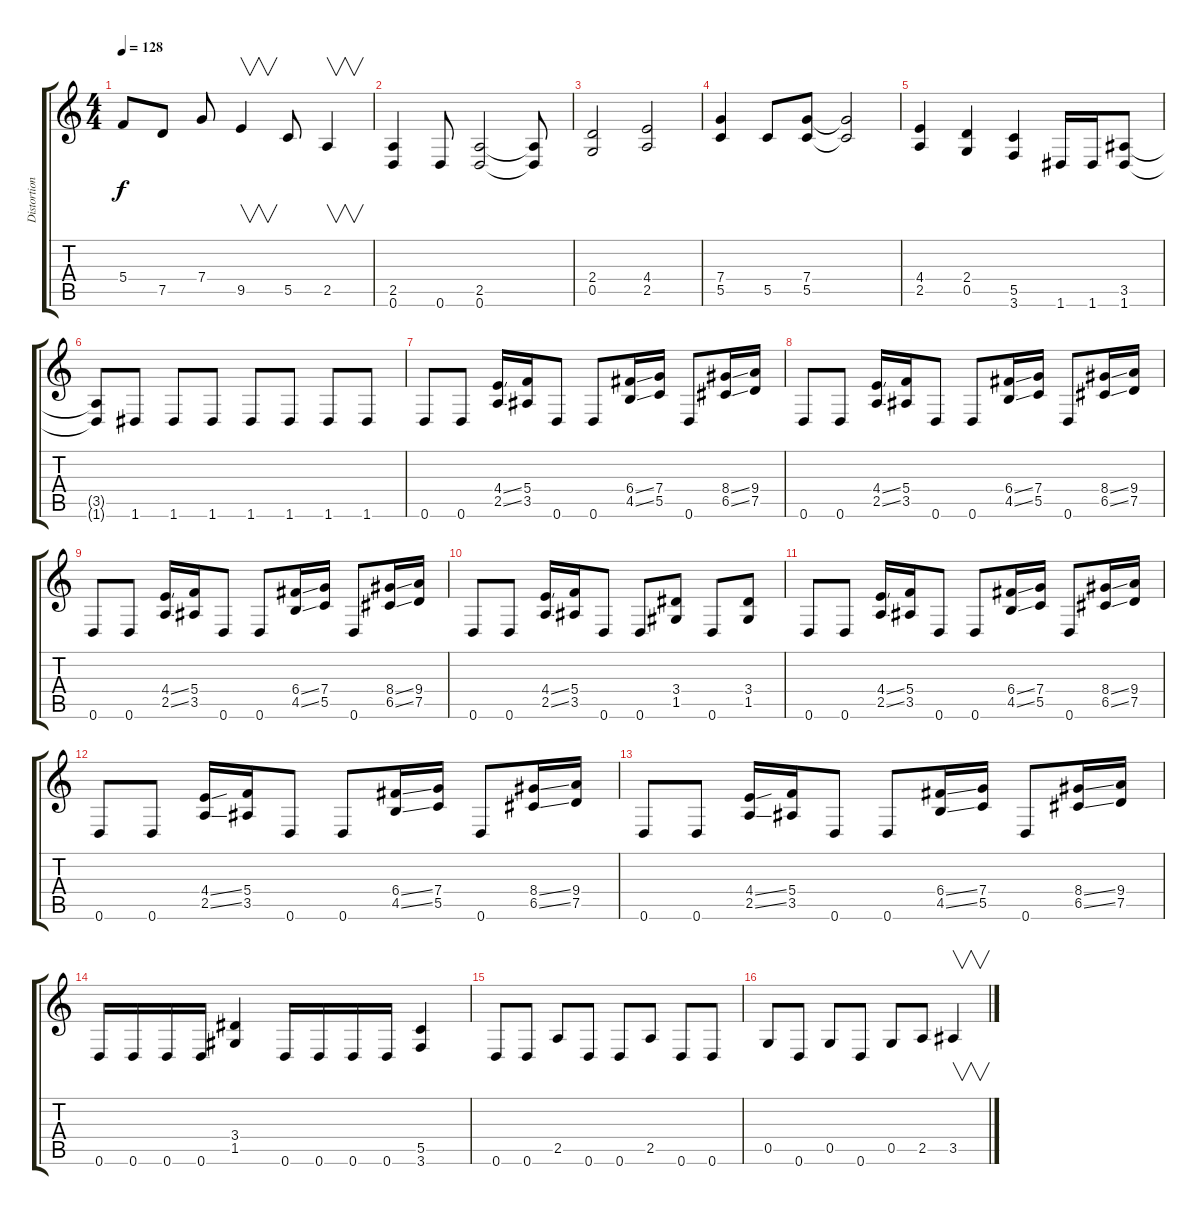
\track ("Distortion Guitar " "Distortion") {instrument distortionguitar}
\staff {score tabs}
\tuning (D4 A3 F3 C3 G2 D2) {hide}
\ts (4 4)
\tempo 128
\clef g2
\ks c
5.4.8{dy f} 7.5.8 7.4.8 9.5.4{v} 5.5.8 2.5.4{v} |
(2.5 0.6).4 0.6.8 (2.5 0.6).2 (2.5{t} 0.6{t}).8 |
(2.4 0.5).2 (4.4 2.5).2 |
(7.4 5.5).4 5.5.8 (7.4 5.5).8 (7.4{t} 5.5{t}).2 |
(4.4 2.5).4 (2.4 0.5).4 (5.5 3.6).4 1.6.16 1.6.16 (3.5 1.6).8 |
(3.5{t} 1.6{t}).8 1.6.8 1.6.8 1.6.8 1.6.8 1.6.8 1.6.8 1.6.8 |
0.6.8 0.6.8 (4.4{ss} 2.5{ss}).16 (5.4 3.5).16 0.6.8 0.6.8 (6.4{ss} 4.5{ss}).16 (7.4 5.5).16 0.6.8 (8.4{ss} 6.5{ss}).16 (9.4 7.5).16 |
0.6.8 0.6.8 (4.4{ss} 2.5{ss}).16 (5.4 3.5).16 0.6.8 0.6.8 (6.4{ss} 4.5{ss}).16 (7.4 5.5).16 0.6.8 (8.4{ss} 6.5{ss}).16 (9.4 7.5).16 |
0.6.8 0.6.8 (4.4{ss} 2.5{ss}).16 (5.4 3.5).16 0.6.8 0.6.8 (6.4{ss} 4.5{ss}).16 (7.4 5.5).16 0.6.8 (8.4{ss} 6.5{ss}).16 (9.4 7.5).16 |
0.6.8 0.6.8 (4.4{ss} 2.5{ss}).16 (5.4 3.5).16 0.6.8 0.6.8 (3.4 1.5).8 0.6.8 (3.4 1.5).8 |
0.6.8 0.6.8 (4.4{ss} 2.5{ss}).16 (5.4 3.5).16 0.6.8 0.6.8 (6.4{ss} 4.5{ss}).16 (7.4 5.5).16 0.6.8 (8.4{ss} 6.5{ss}).16 (9.4 7.5).16 |
0.6.8 0.6.8 (4.4{ss} 2.5{ss}).16 (5.4 3.5).16 0.6.8 0.6.8 (6.4{ss} 4.5{ss}).16 (7.4 5.5).16 0.6.8 (8.4{ss} 6.5{ss}).16 (9.4 7.5).16 |
0.6.8 0.6.8 (4.4{ss} 2.5{ss}).16 (5.4 3.5).16 0.6.8 0.6.8 (6.4{ss} 4.5{ss}).16 (7.4 5.5).16 0.6.8 (8.4{ss} 6.5{ss}).16 (9.4 7.5).16 |
0.6.16 0.6.16 0.6.16 0.6.16 (3.4 1.5).4 0.6.16 0.6.16 0.6.16 0.6.16 (5.5 3.6).4 |
0.6.8 0.6.8 2.5.8 0.6.8 0.6.8 2.5.8 0.6.8 0.6.8 |
0.5.8 0.6.8 0.5.8 0.6.8 0.5.8 2.5.8 3.5.4{v}
